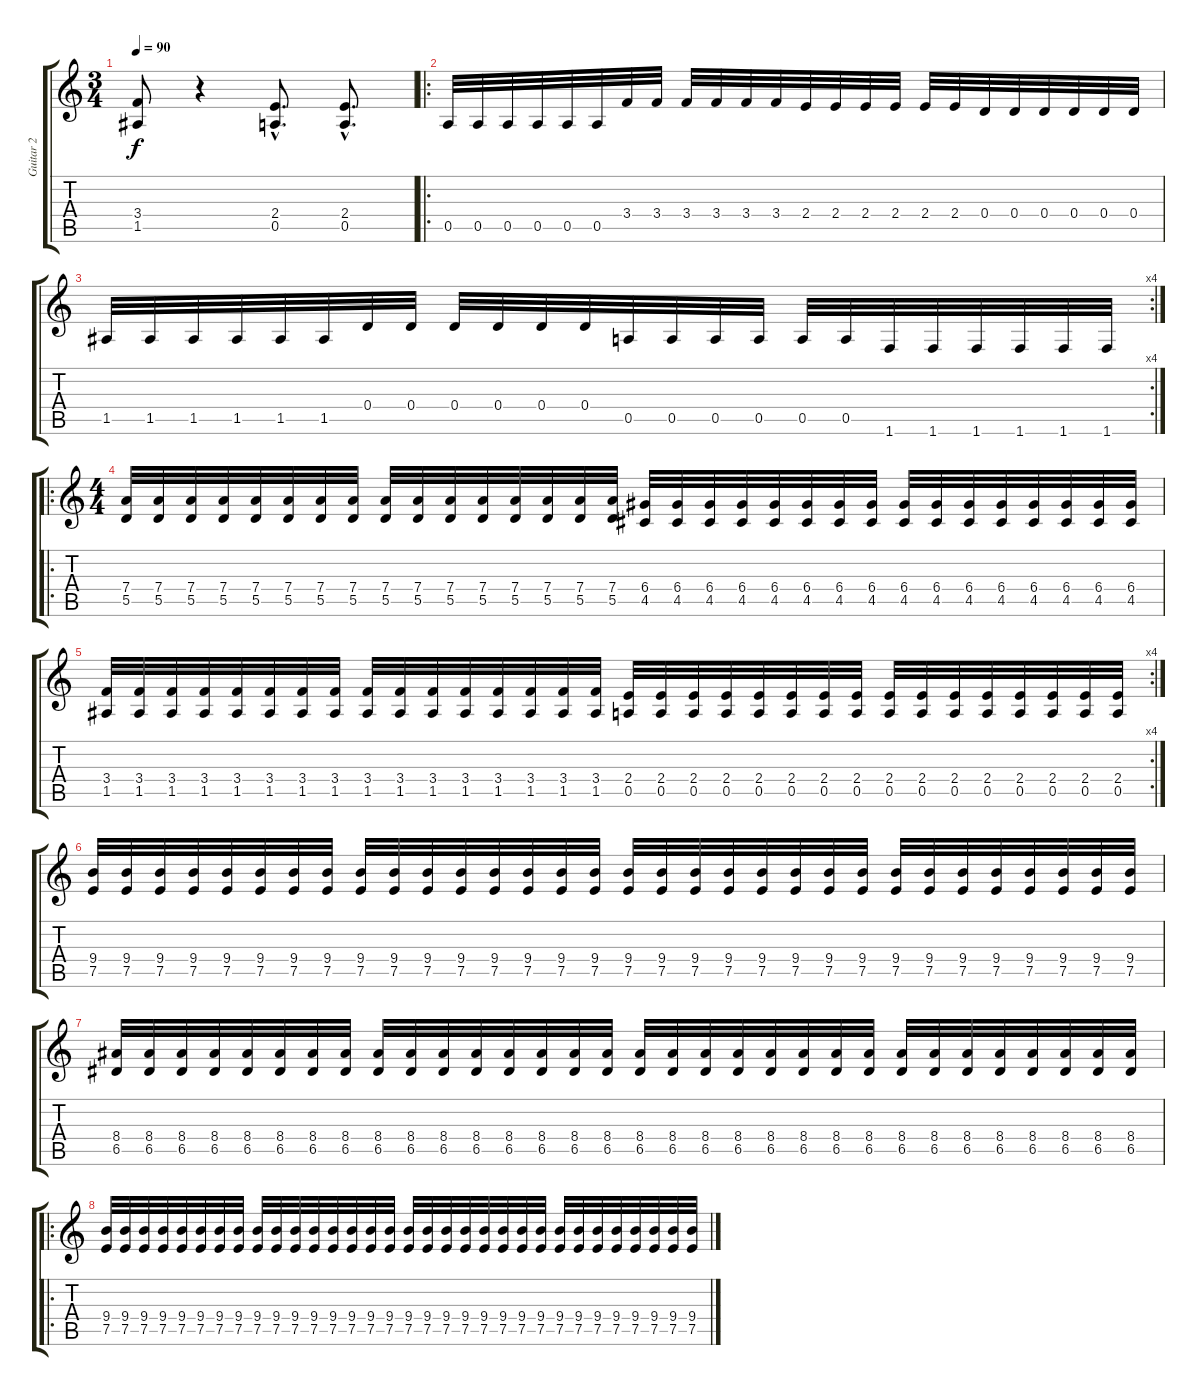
\track ("Guitar 2" "Guitar 2") {instrument distortionguitar}
\staff {score tabs}
\tuning (E4 B3 G3 D3 A2 E2) {hide}
\ts (3 4)
\tempo 90
\clef g2
\ks c
(3.4 1.5).8{dy f} r.4 (2.4{hac} 0.5{hac}).8{d} (2.4{hac} 0.5{hac}).8{d} |
\ro
0.5.32{volume 16} 0.5.32 0.5.32 0.5.32 0.5.32 0.5.32 3.4.32 3.4.32 3.4.32 3.4.32 3.4.32 3.4.32 2.4.32 2.4.32 2.4.32 2.4.32 2.4.32 2.4.32 0.4.32 0.4.32 0.4.32 0.4.32 0.4.32 0.4.32 |
\rc 4
1.5.32 1.5.32 1.5.32 1.5.32 1.5.32 1.5.32 0.4.32 0.4.32 0.4.32 0.4.32 0.4.32 0.4.32 0.5.32 0.5.32 0.5.32 0.5.32 0.5.32 0.5.32 1.6.32 1.6.32 1.6.32 1.6.32 1.6.32 1.6.32 |
\ro
\ts (4 4)
(7.4 5.5).32 (7.4 5.5).32 (7.4 5.5).32 (7.4 5.5).32 (7.4 5.5).32 (7.4 5.5).32 (7.4 5.5).32 (7.4 5.5).32 (7.4 5.5).32 (7.4 5.5).32 (7.4 5.5).32 (7.4 5.5).32 (7.4 5.5).32 (7.4 5.5).32 (7.4 5.5).32 (7.4 5.5).32 (6.4 4.5).32 (6.4 4.5).32 (6.4 4.5).32 (6.4 4.5).32 (6.4 4.5).32 (6.4 4.5).32 (6.4 4.5).32 (6.4 4.5).32 (6.4 4.5).32 (6.4 4.5).32 (6.4 4.5).32 (6.4 4.5).32 (6.4 4.5).32 (6.4 4.5).32 (6.4 4.5).32 (6.4 4.5).32 |
\rc 4
(3.4 1.5).32 (3.4 1.5).32 (3.4 1.5).32 (3.4 1.5).32 (3.4 1.5).32 (3.4 1.5).32 (3.4 1.5).32 (3.4 1.5).32 (3.4 1.5).32 (3.4 1.5).32 (3.4 1.5).32 (3.4 1.5).32 (3.4 1.5).32 (3.4 1.5).32 (3.4 1.5).32 (3.4 1.5).32 (2.4 0.5).32 (2.4 0.5).32 (2.4 0.5).32 (2.4 0.5).32 (2.4 0.5).32 (2.4 0.5).32 (2.4 0.5).32 (2.4 0.5).32 (2.4 0.5).32 (2.4 0.5).32 (2.4 0.5).32 (2.4 0.5).32 (2.4 0.5).32 (2.4 0.5).32 (2.4 0.5).32 (2.4 0.5).32 |
(9.4 7.5).32 (9.4 7.5).32 (9.4 7.5).32 (9.4 7.5).32 (9.4 7.5).32 (9.4 7.5).32 (9.4 7.5).32 (9.4 7.5).32 (9.4 7.5).32 (9.4 7.5).32 (9.4 7.5).32 (9.4 7.5).32 (9.4 7.5).32 (9.4 7.5).32 (9.4 7.5).32 (9.4 7.5).32 (9.4 7.5).32 (9.4 7.5).32 (9.4 7.5).32 (9.4 7.5).32 (9.4 7.5).32 (9.4 7.5).32 (9.4 7.5).32 (9.4 7.5).32 (9.4 7.5).32 (9.4 7.5).32 (9.4 7.5).32 (9.4 7.5).32 (9.4 7.5).32 (9.4 7.5).32 (9.4 7.5).32 (9.4 7.5).32 |
(8.4 6.5).32 (8.4 6.5).32 (8.4 6.5).32 (8.4 6.5).32 (8.4 6.5).32 (8.4 6.5).32 (8.4 6.5).32 (8.4 6.5).32 (8.4 6.5).32 (8.4 6.5).32 (8.4 6.5).32 (8.4 6.5).32 (8.4 6.5).32 (8.4 6.5).32 (8.4 6.5).32 (8.4 6.5).32 (8.4 6.5).32 (8.4 6.5).32 (8.4 6.5).32 (8.4 6.5).32 (8.4 6.5).32 (8.4 6.5).32 (8.4 6.5).32 (8.4 6.5).32 (8.4 6.5).32 (8.4 6.5).32 (8.4 6.5).32 (8.4 6.5).32 (8.4 6.5).32 (8.4 6.5).32 (8.4 6.5).32 (8.4 6.5).32 |
\ro
(9.4 7.5).32 (9.4 7.5).32 (9.4 7.5).32 (9.4 7.5).32 (9.4 7.5).32 (9.4 7.5).32 (9.4 7.5).32 (9.4 7.5).32 (9.4 7.5).32 (9.4 7.5).32 (9.4 7.5).32 (9.4 7.5).32 (9.4 7.5).32 (9.4 7.5).32 (9.4 7.5).32 (9.4 7.5).32 (9.4 7.5).32 (9.4 7.5).32 (9.4 7.5).32 (9.4 7.5).32 (9.4 7.5).32 (9.4 7.5).32 (9.4 7.5).32 (9.4 7.5).32 (9.4 7.5).32 (9.4 7.5).32 (9.4 7.5).32 (9.4 7.5).32 (9.4 7.5).32 (9.4 7.5).32 (9.4 7.5).32 (9.4 7.5).32
